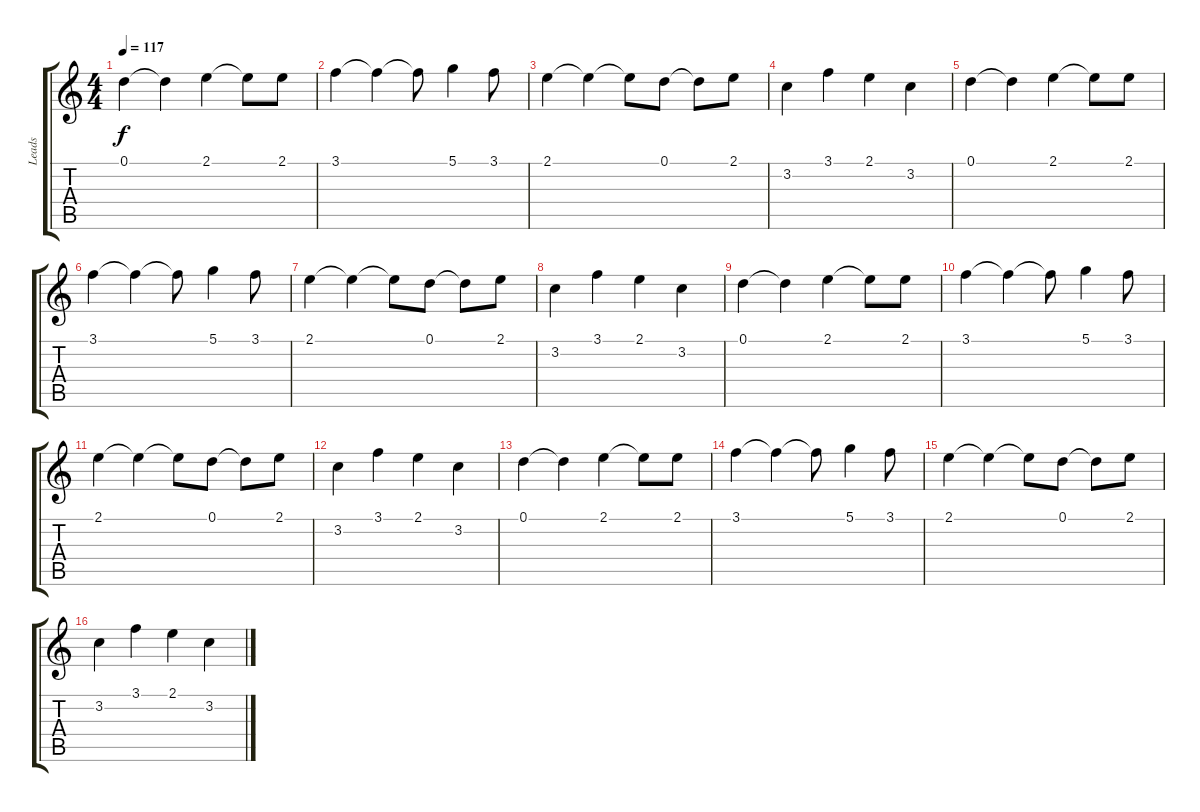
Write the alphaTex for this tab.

\track ("Leads" "Leads") {instrument distortionguitar}
\staff {score tabs}
\tuning (D4 A3 F3 C3 G2 D2) {hide}
\ts (4 4)
\tempo 117
\clef g2
\ks c
0.1.4{dy f} 0.1{t}.4 2.1.4 2.1{t}.8 2.1.8 |
3.1.4 3.1{t}.4 3.1{t}.8 5.1.4 3.1.8 |
2.1.4 2.1{t}.4 2.1{t}.8 0.1.8 0.1{t}.8 2.1.8 |
3.2.4 3.1.4 2.1.4 3.2.4 |
0.1.4 0.1{t}.4 2.1.4 2.1{t}.8 2.1.8 |
3.1.4 3.1{t}.4 3.1{t}.8 5.1.4 3.1.8 |
2.1.4 2.1{t}.4 2.1{t}.8 0.1.8 0.1{t}.8 2.1.8 |
3.2.4 3.1.4 2.1.4 3.2.4 |
0.1.4 0.1{t}.4 2.1.4 2.1{t}.8 2.1.8 |
3.1.4 3.1{t}.4 3.1{t}.8 5.1.4 3.1.8 |
2.1.4 2.1{t}.4 2.1{t}.8 0.1.8 0.1{t}.8 2.1.8 |
3.2.4 3.1.4 2.1.4 3.2.4 |
0.1.4 0.1{t}.4 2.1.4 2.1{t}.8 2.1.8 |
3.1.4 3.1{t}.4 3.1{t}.8 5.1.4 3.1.8 |
2.1.4 2.1{t}.4 2.1{t}.8 0.1.8 0.1{t}.8 2.1.8 |
3.2.4 3.1.4 2.1.4 3.2.4
